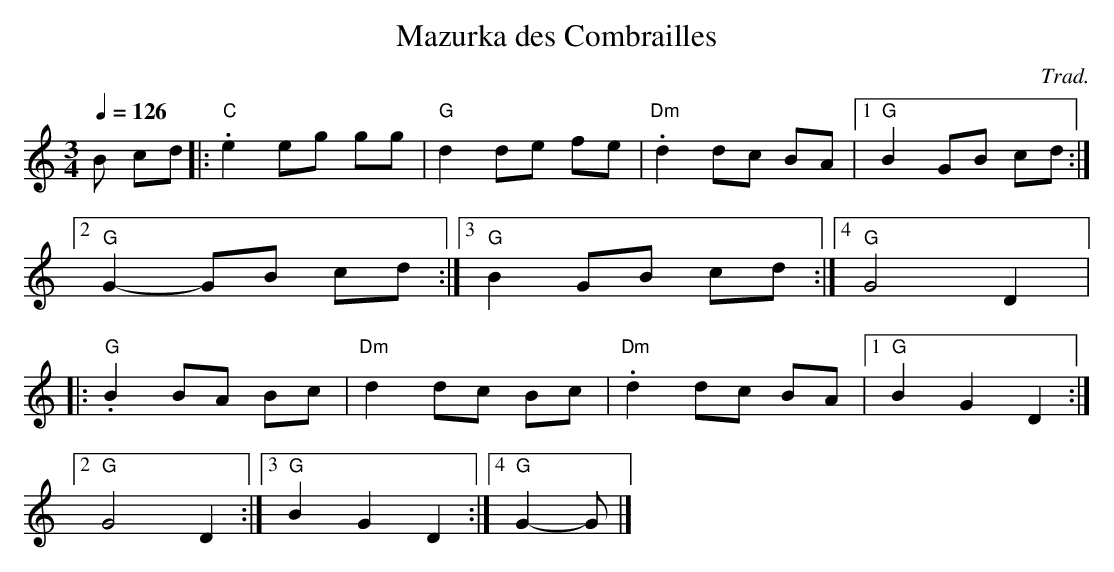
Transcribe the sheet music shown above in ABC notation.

X:1
T:Mazurka des Combrailles
C:Trad.
M:3/4
L:1/8
Q:1/4=126
K:C
B cd |: "C".e2 eg gg | "G"d2 de fe |"Dm".d2 dc BA |1 "G"B2 GB cd :|2
"G"G2-GB cd :|3 "G"B2 GB cd :|4 "G"G4 D2 |:
"G".B2 BA Bc | "Dm"d2 dc Bc |"Dm".d2 dc BA |1 "G" B2 G2 D2 :|2
"G" G4 D2 :|3 "G"B2 G2 D2 :|4 "G"G2-G |]
